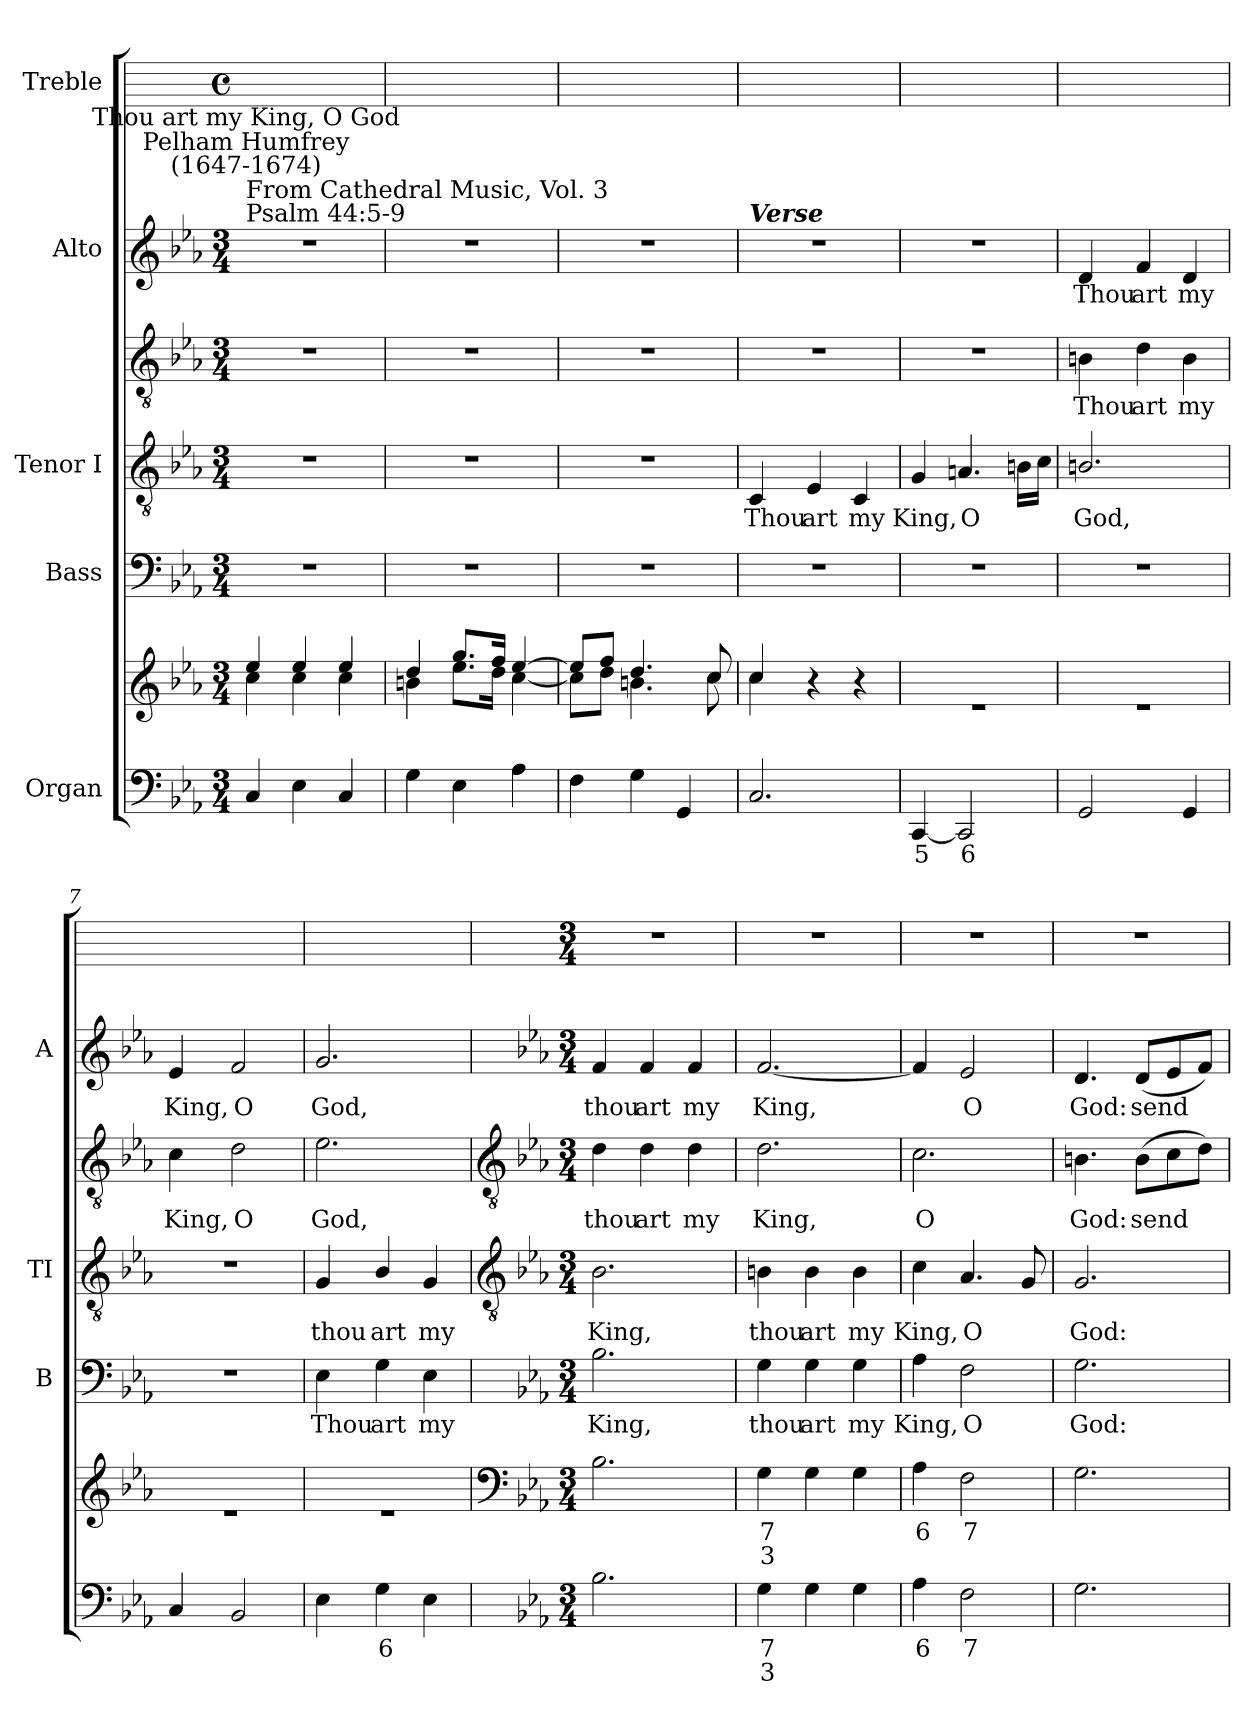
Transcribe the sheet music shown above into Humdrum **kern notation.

**kern	**text	**text	**kern	**text	**text	**kern	**text	**kern	**text	**kern	**text	**kern	**text	**kern
*part5	*part5	*part5	*part5	*part5	*part5	*part4	*part4	*part3	*part3	*part3	*part3	*part2	*part2	*part1
*staff7	*staff7	*staff7	*staff6	*staff6	*staff6	*staff5	*staff5	*staff4	*staff4	*staff3	*staff3	*staff2	*staff2	*staff1
*I"Organ	*	*	*	*	*	*I"Bass	*	*I"Tenor I	*	*	*	*I"Alto	*	*I"Treble
*	*	*	*	*	*	*I'B	*	*I'TI	*	*	*	*I'A	*	*
*clefF4	*	*	*clefG2	*	*	*clefF4	*	*clefGv2	*	*clefGv2	*	*clefG2	*	*
*k[b-e-a-]	*	*	*k[b-e-a-]	*	*	*k[b-e-a-]	*	*k[b-e-a-]	*	*k[b-e-a-]	*	*k[b-e-a-]	*	*
*E-:	*	*	*E-:	*	*	*E-:	*	*E-:	*	*E-:	*	*E-:	*	*
*M3/4	*	*	*M3/4	*	*	*M3/4	*	*M3/4	*	*M3/4	*	*M3/4	*	*M4/4
*	*	*	*	*	*	*	*	*	*	*	*	*	*	*met(c)
=1	=1	=1	=1	=1	=1	=1	=1	=1	=1	=1	=1	=1	=1	=1
*	*	*	*^	*	*	*	*	*	*	*	*	*	*	*
!	!	!	!	!	!	!	!	!	!	!	!	!	!LO:TX:a:t=From Cathedral Music, Vol. 3\nPsalm 44&colon;5-9	!	!
!	!	!	!	!	!	!	!	!	!	!	!	!	!LO:TX:a:cj:t=Pelham Humfrey\n(1647-1674)	!	!
!	!	!	!	!	!	!	!	!	!	!	!	!	!LO:TX:a:cj:t=Thou art my King, O God	!	!
!	!	!	!	!	!	!	!LO:N:vis=1	!	!LO:N:vis=1	!	!LO:N:vis=1	!	!LO:N:vis=1	!	!
4C	.	.	4ee-/	4cc\	.	.	2.r	.	2.r	.	2.r	.	2.r	.	2.r
4E-	.	.	4ee-/	4cc\	.	.	.	.	.	.	.	.	.	.	.
4C	.	.	4ee-/	4cc\	.	.	.	.	.	.	.	.	.	.	.
=2	=2	=2	=2	=2	=2	=2	=2	=2	=2	=2	=2	=2	=2	=2	=2
!	!	!	!	!	!	!	!LO:N:vis=1	!	!LO:N:vis=1	!	!LO:N:vis=1	!	!LO:N:vis=1	!	!
4G	.	.	4dd/	4bn\	.	.	2.r	.	2.r	.	2.r	.	2.r	.	2.r
4E-	.	.	8.gg/L	8.ee-\L	.	.	.	.	.	.	.	.	.	.	.
.	.	.	16ff/J	16dd\J	.	.	.	.	.	.	.	.	.	.	.
4A-	.	.	[4ee-/	[4cc\	.	.	.	.	.	.	.	.	.	.	.
=3	=3	=3	=3	=3	=3	=3	=3	=3	=3	=3	=3	=3	=3	=3	=3
!	!	!	!	!	!	!	!LO:N:vis=1	!	!LO:N:vis=1	!	!LO:N:vis=1	!	!LO:N:vis=1	!	!
4F	.	.	8ee-/L]	8cc\L]	.	.	2.r	.	2.r	.	2.r	.	2.r	.	2.r
.	.	.	8ff/J	8dd\J	.	.	.	.	.	.	.	.	.	.	.
4G	.	.	4.dd/	4.bn\	.	.	.	.	.	.	.	.	.	.	.
4GG	.	.	.	.	.	.	.	.	.	.	.	.	.	.	.
.	.	.	8cc/	8cc\	.	.	.	.	.	.	.	.	.	.	.
=4	=4	=4	=4	=4	=4	=4	=4	=4	=4	=4	=4	=4	=4	=4	=4
!	!	!	!	!	!	!	!	!	!	!	!	!	!LO:TX:a:Bi:t=Verse	!	!
!	!	!	!	!	!	!	!LO:N:vis=1	!	!	!LO:LY:b	!LO:N:vis=1	!	!LO:N:vis=1	!	!
2.C	.	.	4cc/	4cc\	.	.	2.r	.	4C	Thou	2.r	.	2.r	.	2.r
!	!	!	!	!	!	!	!	!	!	!LO:LY:b	!	!	!	!	!
.	.	.	2ryy	4r	.	.	.	.	4E-	art	.	.	.	.	.
!	!	!	!	!	!	!	!	!	!	!LO:LY:b	!	!	!	!	!
.	.	.	.	4r	.	.	.	.	4C	my	.	.	.	.	.
=5	=5	=5	=5	=5	=5	=5	=5	=5	=5	=5	=5	=5	=5	=5	=5
!	!LO:LY:b	!	!	!LO:N:vis=1	!	!	!LO:N:vis=1	!	!	!LO:LY:b	!LO:N:vis=1	!	!LO:N:vis=1	!	!
[4CC	5	.	2.ryy	2.r	.	.	2.r	.	4G	King,	2.r	.	2.r	.	2.r
!	!LO:LY:b	!	!	!	!	!	!	!	!	!LO:LY:b	!	!	!	!	!
2CC]	6	.	.	.	.	.	.	.	4.An	O	.	.	.	.	.
.	.	.	.	.	.	.	.	.	16BnLL	.	.	.	.	.	.
.	.	.	.	.	.	.	.	.	16cJJ	.	.	.	.	.	.
=6	=6	=6	=6	=6	=6	=6	=6	=6	=6	=6	=6	=6	=6	=6	=6
!	!	!	!	!LO:N:vis=1	!	!	!LO:N:vis=1	!	!	!LO:LY:b	!	!LO:LY:b	!	!LO:LY:b	!
2GG	.	.	2.ryy	2.r	.	.	2.r	.	2.Bn/	God,	4Bn	Thou	4d	Thou	2.r
!	!	!	!	!	!	!	!	!	!	!	!	!LO:LY:b	!	!LO:LY:b	!
.	.	.	.	.	.	.	.	.	.	.	4d	art	4f	art	.
!	!	!	!	!	!	!	!	!	!	!	!	!LO:LY:b	!	!LO:LY:b	!
4GG	.	.	.	.	.	.	.	.	.	.	4B	my	4d	my	.
=7	=7	=7	=7	=7	=7	=7	=7	=7	=7	=7	=7	=7	=7	=7	=7
!	!	!	!	!LO:N:vis=1	!	!	!LO:N:vis=1	!	!LO:N:vis=1	!	!	!LO:LY:b	!	!LO:LY:b	!
4C	.	.	2.ryy	2.r	.	.	2.r	.	2.r	.	4c	King,	4e-	King,	2.r
!	!	!	!	!	!	!	!	!	!	!	!	!LO:LY:b	!	!LO:LY:b	!
2BB-	.	.	.	.	.	.	.	.	.	.	2d	O	2f	O	.
=8	=8	=8	=8	=8	=8	=8	=8	=8	=8	=8	=8	=8	=8	=8	=8
!	!	!	!	!LO:N:vis=1	!	!	!	!LO:LY:b	!	!LO:LY:b	!	!LO:LY:b	!	!LO:LY:b	!
4E-	.	.	2.ryy	2.r	.	.	4E-	Thou	4G	thou	2.e-	God,	2.g	God,	2.r
!	!LO:LY:b	!	!	!	!	!	!	!LO:LY:b	!	!LO:LY:b	!	!	!	!	!
4G	6	.	.	.	.	.	4G	art	4B-/	art	.	.	.	.	.
!	!	!	!	!	!	!	!	!LO:LY:b	!	!LO:LY:b	!	!	!	!	!
4E-	.	.	.	.	.	.	4E-	my	4G	my	.	.	.	.	.
*	*	*	*v	*v	*	*	*	*	*	*	*	*	*	*	*
!!LO:LB:g=z
=9	=9	=9	=9	=9	=9	=9	=9	=9	=9	=9	=9	=9	=9	=9
*	*	*	*clefF4	*	*	*	*	*clefGv2	*	*clefGv2	*	*	*	*
*k[b-e-a-]	*	*	*k[b-e-a-]	*	*	*	*	*	*	*	*	*	*	*
*E-:	*	*	*E-:	*	*	*	*	*	*	*	*	*	*	*
*M3/4	*	*	*M3/4	*	*	*M3/4	*	*M3/4	*	*M3/4	*	*M3/4	*	*M3/4
!	!	!	!	!	!	!	!LO:LY:b	!	!LO:LY:b	!	!LO:LY:b	!	!LO:LY:b	!
2.B-	.	.	2.B-	.	.	2.B-	King,	2.B-	King,	4d	thou	4f	thou	2.r
!	!	!	!	!	!	!	!	!	!	!	!LO:LY:b	!	!LO:LY:b	!
.	.	.	.	.	.	.	.	.	.	4d	art	4f	art	.
!	!	!	!	!	!	!	!	!	!	!	!LO:LY:b	!	!LO:LY:b	!
.	.	.	.	.	.	.	.	.	.	4d	my	4f	my	.
=10	=10	=10	=10	=10	=10	=10	=10	=10	=10	=10	=10	=10	=10	=10
!	!LO:LY:b	!LO:LY:b	!	!LO:LY:b	!LO:LY:b	!	!LO:LY:b	!	!LO:LY:b	!	!LO:LY:b	!	!LO:LY:b	!
4G	7	3	4G	7	3	4G	thou	4Bn	thou	2.d	King,	[2.f	King,	2.r
!	!	!	!	!	!	!	!LO:LY:b	!	!LO:LY:b	!	!	!	!	!
4G	.	.	4G	.	.	4G	art	4B	art	.	.	.	.	.
!	!	!	!	!	!	!	!LO:LY:b	!	!LO:LY:b	!	!	!	!	!
4G	.	.	4G	.	.	4G	my	4B	my	.	.	.	.	.
=11	=11	=11	=11	=11	=11	=11	=11	=11	=11	=11	=11	=11	=11	=11
!	!LO:LY:b	!	!	!LO:LY:b	!	!	!LO:LY:b	!	!LO:LY:b	!	!LO:LY:b	!	!	!
4A-	6	.	4A-	6	.	4A-	King,	4c	King,	2.c	O	4f]	.	2.r
!	!LO:LY:b	!	!	!LO:LY:b	!	!	!LO:LY:b	!	!LO:LY:b	!	!	!	!LO:LY:b	!
2F	7	.	2F	7	.	2F	O	4.A-	O	.	.	2e-	O	.
.	.	.	.	.	.	.	.	8G	.	.	.	.	.	.
=12	=12	=12	=12	=12	=12	=12	=12	=12	=12	=12	=12	=12	=12	=12
!	!	!	!	!	!	!	!LO:LY:b	!	!LO:LY:b	!	!LO:LY:b	!	!LO:LY:b	!
2.G	.	.	2.G	.	.	2.G	God:	2.G	God:	4.Bn	God:	4.d	God:	2.r
!	!	!	!	!	!	!	!	!	!	!	!LO:LY:b	!	!LO:LY:b	!
.	.	.	.	.	.	.	.	.	.	(>8BL	send	(<8dL	send	.
.	.	.	.	.	.	.	.	.	.	8c	.	8e-	.	.
.	.	.	.	.	.	.	.	.	.	8dJ)	.	8fJ)	.	.
=	=	=	=	=	=	=	=	=	=	=	=	=	=	=
*-	*-	*-	*-	*-	*-	*-	*-	*-	*-	*-	*-	*-	*-	*-
